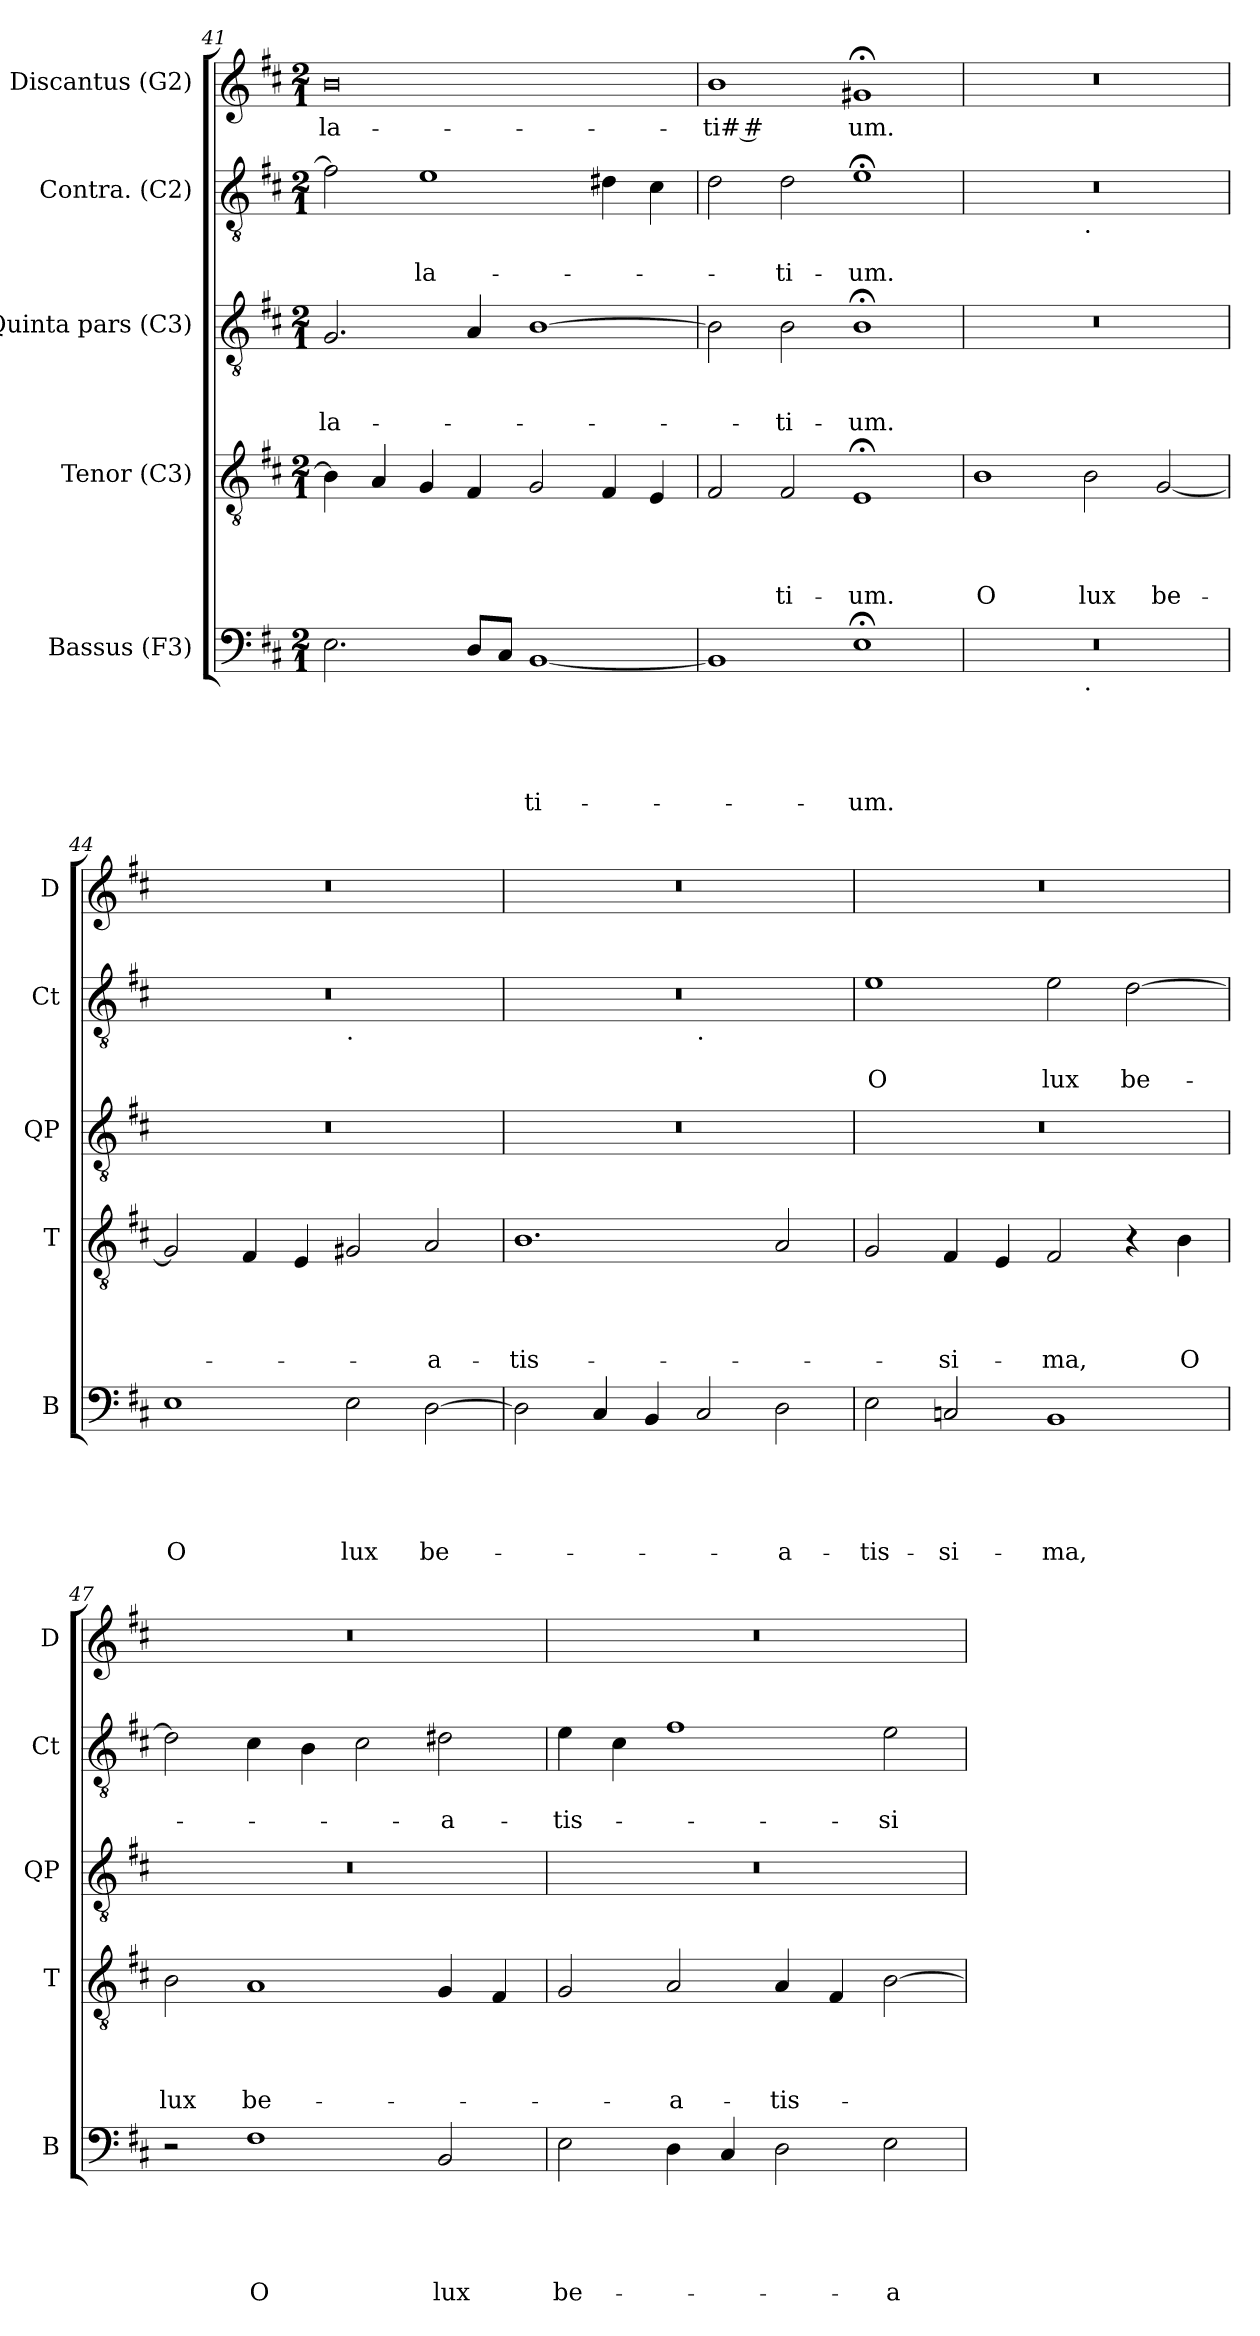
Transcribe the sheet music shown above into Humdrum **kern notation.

**kern	**text	**text	**text	**text	**text	**kern	**text	**text	**text	**text	**kern	**text	**text	**text	**kern	**text	**text	**kern	**text
*part5	*part5	*part5	*part5	*part5	*part5	*part4	*part4	*part4	*part4	*part4	*part3	*part3	*part3	*part3	*part2	*part2	*part2	*part1	*part1
*staff5	*staff5	*staff5	*staff5	*staff5	*staff5	*staff4	*staff4	*staff4	*staff4	*staff4	*staff3	*staff3	*staff3	*staff3	*staff2	*staff2	*staff2	*staff1	*staff1
*I"Bassus (F3)	*	*	*	*	*	*I"Tenor (C3)	*	*	*	*	*I"Quinta pars (C3)	*	*	*	*I"Contra. (C2)	*	*	*I"Discantus (G2)	*
*I'B	*	*	*	*	*	*I'T	*	*	*	*	*I'QP	*	*	*	*I'Ct	*	*	*I'D	*
*clefF4	*	*	*	*	*	*clefGv2	*	*	*	*	*clefGv2	*	*	*	*clefGv2	*	*	*clefG2	*
*k[f#c#]	*	*	*	*	*	*k[f#c#]	*	*	*	*	*k[f#c#]	*	*	*	*k[f#c#]	*	*	*k[f#c#]	*
*D:	*	*	*	*	*	*D:	*	*	*	*	*D:	*	*	*	*D:	*	*	*D:	*
*M2/1	*	*	*	*	*	*M2/1	*	*	*	*	*M2/1	*	*	*	*M2/1	*	*	*M2/1	*
=41	=41	=41	=41	=41	=41	=41	=41	=41	=41	=41	=41	=41	=41	=41	=41	=41	=41	=41	=41
!	!	!	!	!	!	!	!	!	!	!	!	!	!	!LO:LY:b	!	!	!	!	!LO:LY:b:rj
2.E\	.	.	.	.	.	4B\]	.	.	.	.	2.G/	.	.	-la-	2f#\]	.	.	0b	-la-
.	.	.	.	.	.	4A/	.	.	.	.	.	.	.	.	.	.	.	.	.
!	!	!	!	!	!	!	!	!	!	!	!	!	!	!	!	!	!LO:LY:b	!	!
.	.	.	.	.	.	4G/	.	.	.	.	.	.	.	.	1e	.	-la-	.	.
8D/L	.	.	.	.	.	4F#/	.	.	.	.	4A/	.	.	.	.	.	.	.	.
8C#/J	.	.	.	.	.	.	.	.	.	.	.	.	.	.	.	.	.	.	.
!	!	!	!	!	!LO:LY:b	!	!	!	!	!	!	!	!	!	!	!	!	!	!
[<1BB	.	.	.	.	-ti-	2G/	.	.	.	.	[>1B	.	.	.	.	.	.	.	.
.	.	.	.	.	.	4F#/	.	.	.	.	.	.	.	.	4d#X\	.	.	.	.
.	.	.	.	.	.	4E/	.	.	.	.	.	.	.	.	4c#\	.	.	.	.
=42	=42	=42	=42	=42	=42	=42	=42	=42	=42	=42	=42	=42	=42	=42	=42	=42	=42	=42	=42
!	!	!	!	!	!	!	!	!	!	!	!	!	!	!	!	!	!	!	!LO:LY:b:rj
1BB]	.	.	.	.	.	2F#/	.	.	.	.	2B\]	.	.	.	2d\	.	.	1b	-ti# ­#
!	!	!	!	!	!	!	!	!	!	!LO:LY:b	!	!	!	!LO:LY:b	!	!	!LO:LY:b	!	!
.	.	.	.	.	.	2F#/	.	.	.	-ti-	2B\	.	.	-ti-	2d\	.	-ti-	.	.
!	!	!	!	!	!LO:LY:b	!	!	!	!	!LO:LY:b	!	!	!	!LO:LY:b	!	!	!LO:LY:b	!	!LO:LY:b
1E;<	.	.	.	.	-um.	1E;	.	.	.	-um.	1B;<	.	.	-um.	1e;<	.	-um.	1g#X;	um.
!!LO:LB:g=z
=43	=43	=43	=43	=43	=43	=43	=43	=43	=43	=43	=43	=43	=43	=43	=43	=43	=43	=43	=43
!	!	!	!	!	!	!	!	!	!	!LO:LY:b	!	!	!	!	!	!	!	!	!
*^	*	*	*	*	*	*	*	*	*	*	*	*	*	*	*^	*	*	*	*
0r	1ryy	.	.	.	.	.	1B	.	.	.	O	0r	.	.	.	0r	1ryy	.	.	0r	.
!	!	!	!	!	!	!	!	!	!	!	!	!	!	!	!	!	!LO:TX:b:t=.	!	!	!	!
!	!LO:TX:b:t=.	!	!	!	!	!	!	!	!	!	!	!	!	!	!	!	!	!	!	!	!
!	!	!	!	!	!	!	!	!	!	!	!LO:LY:b	!	!	!	!	!	!	!	!	!	!
.	1ryy	.	.	.	.	.	2B\	.	.	.	lux	.	.	.	.	.	1ryy	.	.	.	.
!	!	!	!	!	!	!	!	!	!	!	!LO:LY:b	!	!	!	!	!	!	!	!	!	!
.	.	.	.	.	.	.	[<2G/	.	.	.	be-	.	.	.	.	.	.	.	.	.	.
=44	=44	=44	=44	=44	=44	=44	=44	=44	=44	=44	=44	=44	=44	=44	=44	=44	=44	=44	=44	=44	=44
!	!	!	!	!	!	!LO:LY:b	!	!	!	!	!	!	!	!	!	!	!	!	!	!	!
*v	*v	*	*	*	*	*	*	*	*	*	*	*	*	*	*	*	*	*	*	*	*
1E	.	.	.	.	O	2G/]	.	.	.	.	0r	.	.	.	0r	1ryy	.	.	0r	.
.	.	.	.	.	.	4F#/	.	.	.	.	.	.	.	.	.	.	.	.	.	.
.	.	.	.	.	.	4E/	.	.	.	.	.	.	.	.	.	.	.	.	.	.
!	!	!	!	!	!	!	!	!	!	!	!	!	!	!	!	!LO:TX:b:t=.	!	!	!	!
!	!	!	!	!	!LO:LY:b	!	!	!	!	!	!	!	!	!	!	!	!	!	!	!
2E\	.	.	.	.	lux	2G#X/	.	.	.	.	.	.	.	.	.	1ryy	.	.	.	.
!	!	!	!	!	!LO:LY:b	!	!	!	!	!LO:LY:b	!	!	!	!	!	!	!	!	!	!
[>2D\	.	.	.	.	be-	2A/	.	.	.	-a-	.	.	.	.	.	.	.	.	.	.
=45	=45	=45	=45	=45	=45	=45	=45	=45	=45	=45	=45	=45	=45	=45	=45	=45	=45	=45	=45	=45
!	!	!	!	!	!	!	!	!	!	!LO:LY:b	!	!	!	!	!	!	!	!	!	!
2D\]	.	.	.	.	.	1.B	.	.	.	-tis-	0r	.	.	.	0r	1ryy	.	.	0r	.
4C#/	.	.	.	.	.	.	.	.	.	.	.	.	.	.	.	.	.	.	.	.
4BB/	.	.	.	.	.	.	.	.	.	.	.	.	.	.	.	.	.	.	.	.
!	!	!	!	!	!	!	!	!	!	!	!	!	!	!	!	!LO:TX:b:t=.	!	!	!	!
2C#/	.	.	.	.	.	.	.	.	.	.	.	.	.	.	.	1ryy	.	.	.	.
!	!	!	!	!	!LO:LY:b	!	!	!	!	!	!	!	!	!	!	!	!	!	!	!
2D\	.	.	.	.	-a-	2A/	.	.	.	.	.	.	.	.	.	.	.	.	.	.
=46	=46	=46	=46	=46	=46	=46	=46	=46	=46	=46	=46	=46	=46	=46	=46	=46	=46	=46	=46	=46
!	!	!	!	!	!LO:LY:b	!	!	!	!	!	!	!	!	!	!	!	!	!LO:LY:b	!	!
*	*	*	*	*	*	*	*	*	*	*	*	*	*	*	*v	*v	*	*	*	*
2E\	.	.	.	.	-tis-	2G/	.	.	.	.	0r	.	.	.	1e	.	O	0r	.
!	!	!	!	!	!LO:LY:b	!	!	!	!	!LO:LY:b	!	!	!	!	!	!	!	!	!
2Cn/	.	.	.	.	-si-	4F#/	.	.	.	-si-	.	.	.	.	.	.	.	.	.
.	.	.	.	.	.	4E/	.	.	.	.	.	.	.	.	.	.	.	.	.
!	!	!	!	!	!LO:LY:b	!	!	!	!	!LO:LY:b	!	!	!	!	!	!	!LO:LY:b	!	!
1BB	.	.	.	.	-ma,	2F#/	.	.	.	-ma,	.	.	.	.	2e\	.	lux	.	.
!	!	!	!	!	!	!	!	!	!	!	!	!	!	!	!	!	!LO:LY:b	!	!
.	.	.	.	.	.	4r	.	.	.	.	.	.	.	.	[>2d\	.	be-	.	.
!	!	!	!	!	!	!	!	!	!	!LO:LY:b	!	!	!	!	!	!	!	!	!
.	.	.	.	.	.	4B\	.	.	.	O	.	.	.	.	.	.	.	.	.
=47	=47	=47	=47	=47	=47	=47	=47	=47	=47	=47	=47	=47	=47	=47	=47	=47	=47	=47	=47
!	!	!	!	!	!	!	!	!	!	!LO:LY:b	!	!	!	!	!	!	!	!	!
2r	.	.	.	.	.	2B\	.	.	.	lux	0r	.	.	.	2d\]	.	.	0r	.
!	!	!	!	!	!LO:LY:b	!	!	!	!	!LO:LY:b	!	!	!	!	!	!	!	!	!
1F#	.	.	.	.	O	1A	.	.	.	be-	.	.	.	.	4c#\	.	.	.	.
.	.	.	.	.	.	.	.	.	.	.	.	.	.	.	4B\	.	.	.	.
.	.	.	.	.	.	.	.	.	.	.	.	.	.	.	2c#\	.	.	.	.
!	!	!	!	!	!LO:LY:b	!	!	!	!	!	!	!	!	!	!	!	!LO:LY:b	!	!
2BB/	.	.	.	.	lux	4G/	.	.	.	.	.	.	.	.	2d#X\	.	-a-	.	.
.	.	.	.	.	.	4F#/	.	.	.	.	.	.	.	.	.	.	.	.	.
!!LO:PB:g=z
=48	=48	=48	=48	=48	=48	=48	=48	=48	=48	=48	=48	=48	=48	=48	=48	=48	=48	=48	=48
!	!	!	!	!	!LO:LY:b	!	!	!	!	!	!	!	!	!	!	!	!LO:LY:b	!	!
2E\	.	.	.	.	be-	2G/	.	.	.	.	0r	.	.	.	4e\	.	-tis-	0r	.
.	.	.	.	.	.	.	.	.	.	.	.	.	.	.	4c#\	.	.	.	.
!	!	!	!	!	!	!	!	!	!	!LO:LY:b	!	!	!	!	!	!	!	!	!
4D\	.	.	.	.	.	2A/	.	.	.	-a-	.	.	.	.	1f#	.	.	.	.
4C#/	.	.	.	.	.	.	.	.	.	.	.	.	.	.	.	.	.	.	.
!	!	!	!	!	!	!	!	!	!	!LO:LY:b	!	!	!	!	!	!	!	!	!
2D\	.	.	.	.	.	4A/	.	.	.	-tis-	.	.	.	.	.	.	.	.	.
.	.	.	.	.	.	4F#/	.	.	.	.	.	.	.	.	.	.	.	.	.
!	!	!	!	!	!LO:LY:b	!	!	!	!	!	!	!	!	!	!	!	!LO:LY:b	!	!
2E\	.	.	.	.	-a-	[>2B\	.	.	.	.	.	.	.	.	2e\	.	-si-	.	.
=	=	=	=	=	=	=	=	=	=	=	=	=	=	=	=	=	=	=	=
*-	*-	*-	*-	*-	*-	*-	*-	*-	*-	*-	*-	*-	*-	*-	*-	*-	*-	*-	*-
